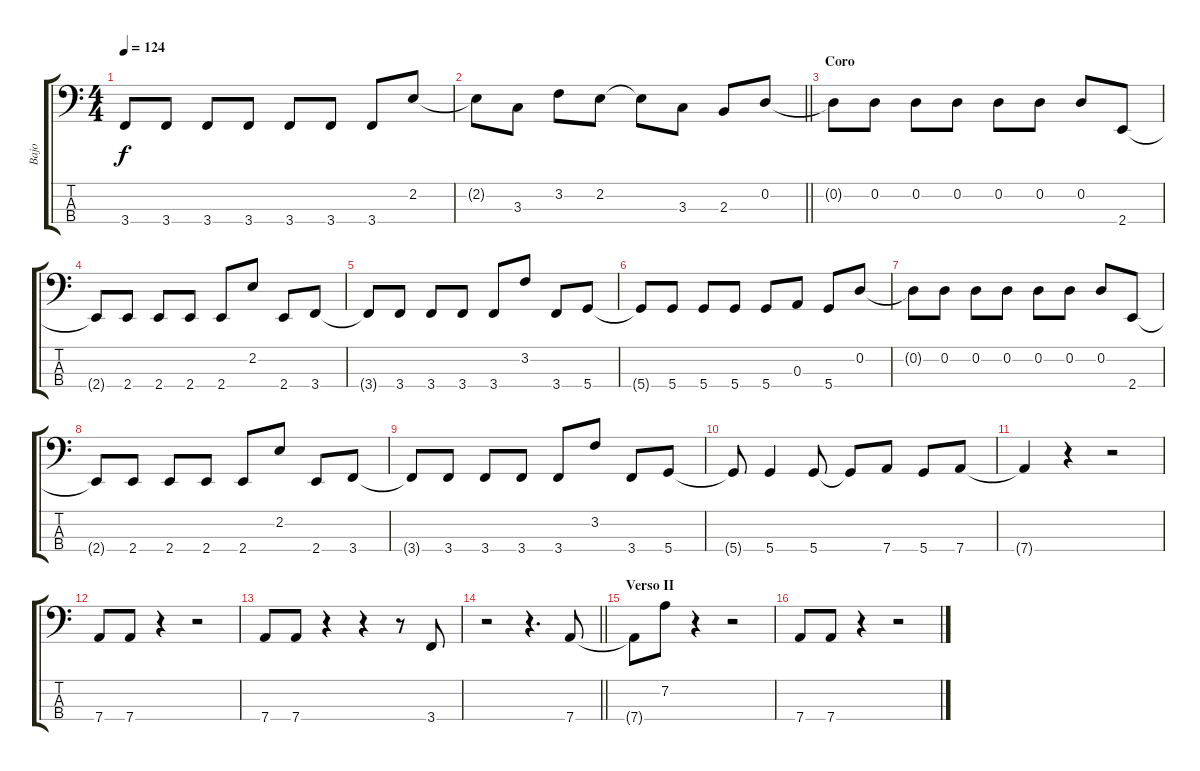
\track ("Bajo" "Bajo") {instrument electricbasspick}
\staff {score tabs}
\tuning (G2 D2 A1 D1) {hide}
\ts (4 4)
\tempo 124
\clef f4
\ks c
3.4{t}.8{dy f} 3.4.8 3.4.8 3.4.8 3.4.8 3.4.8 3.4.8 2.2.8 |
\barLineRight lightlight
2.2{t}.8 3.3.8 3.2.8 2.2.8 2.2{t}.8 3.3.8 2.3.8 0.2.8 |
\section ("" "Coro")
0.2{t}.8 0.2.8 0.2.8 0.2.8 0.2.8 0.2.8 0.2.8 2.4.8 |
2.4{t}.8 2.4.8 2.4.8 2.4.8 2.4.8 2.2.8 2.4.8 3.4.8 |
3.4{t}.8 3.4.8 3.4.8 3.4.8 3.4.8 3.2.8 3.4.8 5.4.8 |
5.4{t}.8 5.4.8 5.4.8 5.4.8 5.4.8 0.3.8 5.4.8 0.2.8 |
0.2{t}.8 0.2.8 0.2.8 0.2.8 0.2.8 0.2.8 0.2.8 2.4.8 |
2.4{t}.8 2.4.8 2.4.8 2.4.8 2.4.8 2.2.8 2.4.8 3.4.8 |
3.4{t}.8 3.4.8 3.4.8 3.4.8 3.4.8 3.2.8 3.4.8 5.4.8 |
5.4{t}.8 5.4.4 5.4.8 5.4{t}.8 7.4.8 5.4.8 7.4.8 |
7.4{t}.4 r.4 r.2 |
7.4.8 7.4.8 r.4 r.2 |
7.4.8 7.4.8 r.4 r.4 r.8 3.4.8 |
\barLineRight lightlight
r.2 r.4{d} 7.4.8 |
\section ("" "Verso II")
7.4{t}.8 7.2.8 r.4 r.2 |
7.4.8 7.4.8 r.4 r.2
